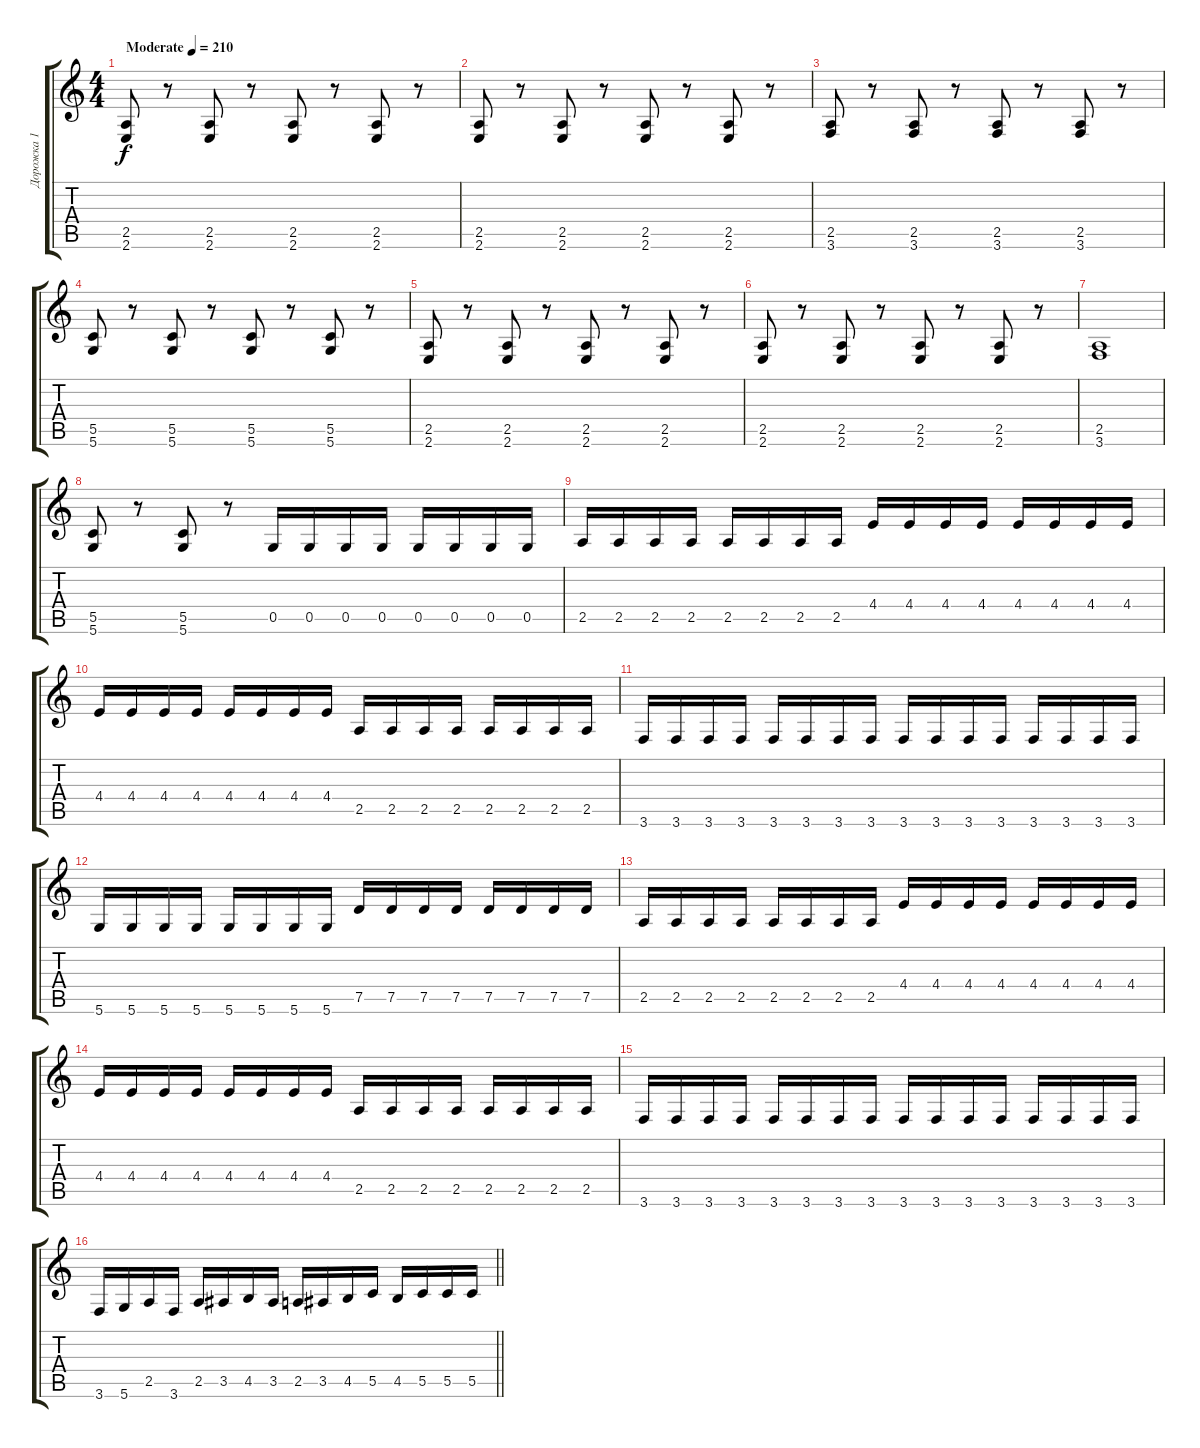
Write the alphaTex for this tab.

\track ("Дорожка 1" "Дорожка 1") {instrument distortionguitar}
\staff {score tabs}
\tuning (D4 A3 F3 C3 G2 D2) {hide}
\ts (4 4)
\tempo (210 "Moderate")
\clef g2
\ks c
(2.5 2.6).8{dy f instrument distortionguitar} r.8 (2.5 2.6).8 r.8 (2.5 2.6).8 r.8 (2.5 2.6).8 r.8 |
(2.5 2.6).8 r.8 (2.5 2.6).8 r.8 (2.5 2.6).8 r.8 (2.5 2.6).8 r.8 |
(2.5 3.6).8 r.8 (2.5 3.6).8 r.8 (2.5 3.6).8 r.8 (2.5 3.6).8 r.8 |
(5.5 5.6).8 r.8 (5.5 5.6).8 r.8 (5.5 5.6).8 r.8 (5.5 5.6).8 r.8 |
(2.5 2.6).8 r.8 (2.5 2.6).8 r.8 (2.5 2.6).8 r.8 (2.5 2.6).8 r.8 |
(2.5 2.6).8 r.8 (2.5 2.6).8 r.8 (2.5 2.6).8 r.8 (2.5 2.6).8 r.8 |
(2.5 3.6).1 |
(5.5 5.6).8 r.8 (5.5 5.6).8 r.8 0.5.16 0.5.16 0.5.16 0.5.16 0.5.16 0.5.16 0.5.16 0.5.16 |
2.5.16 2.5.16 2.5.16 2.5.16 2.5.16 2.5.16 2.5.16 2.5.16 4.4.16 4.4.16 4.4.16 4.4.16 4.4.16 4.4.16 4.4.16 4.4.16 |
4.4.16 4.4.16 4.4.16 4.4.16 4.4.16 4.4.16 4.4.16 4.4.16 2.5.16 2.5.16 2.5.16 2.5.16 2.5.16 2.5.16 2.5.16 2.5.16 |
3.6.16 3.6.16 3.6.16 3.6.16 3.6.16 3.6.16 3.6.16 3.6.16 3.6.16 3.6.16 3.6.16 3.6.16 3.6.16 3.6.16 3.6.16 3.6.16 |
5.6.16 5.6.16 5.6.16 5.6.16 5.6.16 5.6.16 5.6.16 5.6.16 7.5.16 7.5.16 7.5.16 7.5.16 7.5.16 7.5.16 7.5.16 7.5.16 |
2.5.16 2.5.16 2.5.16 2.5.16 2.5.16 2.5.16 2.5.16 2.5.16 4.4.16 4.4.16 4.4.16 4.4.16 4.4.16 4.4.16 4.4.16 4.4.16 |
4.4.16 4.4.16 4.4.16 4.4.16 4.4.16 4.4.16 4.4.16 4.4.16 2.5.16 2.5.16 2.5.16 2.5.16 2.5.16 2.5.16 2.5.16 2.5.16 |
3.6.16 3.6.16 3.6.16 3.6.16 3.6.16 3.6.16 3.6.16 3.6.16 3.6.16 3.6.16 3.6.16 3.6.16 3.6.16 3.6.16 3.6.16 3.6.16 |
\barLineRight lightlight
3.6.16 5.6.16 2.5.16 3.6.16 2.5.16 3.5.16 4.5.16 3.5.16 2.5.16 3.5.16 4.5.16 5.5.16 4.5.16 5.5.16 5.5.16 5.5.16
